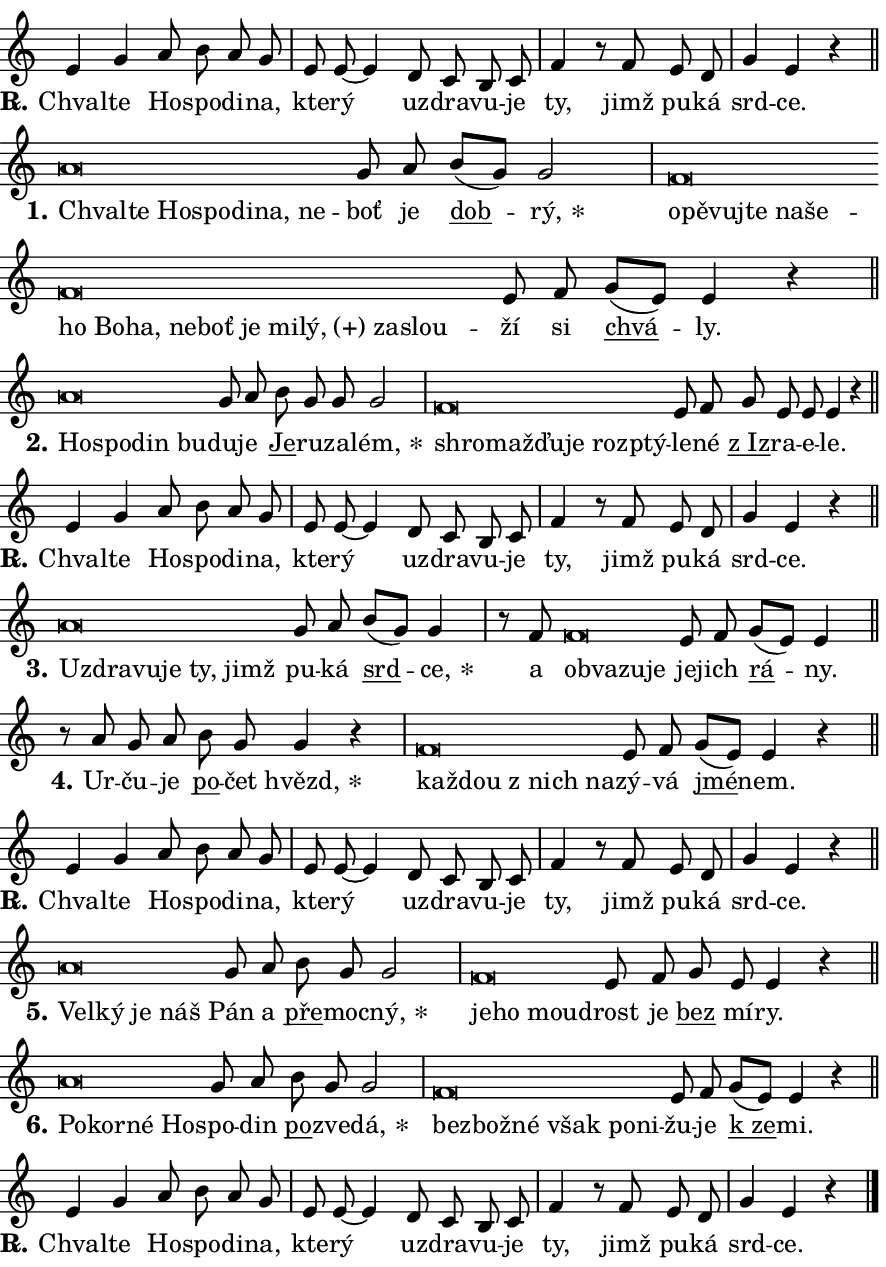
\version "2.24.0"
\header { tagline = "" }
\paper {
  indent = 0\cm
  top-margin = 0\cm
  right-margin = 0.13\cm % to fit lyric hyphens
  bottom-margin = 0\cm
  left-margin = 0\cm
  paper-width = 15\cm
  page-breaking = #ly:one-page-breaking
  system-system-spacing.basic-distance = #11
  score-system-spacing.basic-distance = #11
  ragged-last = ##f
}


%% Author: Thomas Morley
%% https://lists.gnu.org/archive/html/lilypond-user/2020-05/msg00002.html
#(define (line-position grob)
"Returns position of @var[grob} in current system:
   @code{'start}, if at first time-step
   @code{'end}, if at last time-step
   @code{'middle} otherwise
"
  (let* ((col (ly:item-get-column grob))
         (ln (ly:grob-object col 'left-neighbor))
         (rn (ly:grob-object col 'right-neighbor))
         (col-to-check-left (if (ly:grob? ln) ln col))
         (col-to-check-right (if (ly:grob? rn) rn col))
         (break-dir-left
           (and
             (ly:grob-property col-to-check-left 'non-musical #f)
             (ly:item-break-dir col-to-check-left)))
         (break-dir-right
           (and
             (ly:grob-property col-to-check-right 'non-musical #f)
             (ly:item-break-dir col-to-check-right))))
        (cond ((eqv? 1 break-dir-left) 'start)
              ((eqv? -1 break-dir-right) 'end)
              (else 'middle))))

#(define (tranparent-at-line-position vctor)
  (lambda (grob)
  "Relying on @code{line-position} select the relevant enry from @var{vctor}.
Used to determine transparency,"
    (case (line-position grob)
      ((end) (not (vector-ref vctor 0)))
      ((middle) (not (vector-ref vctor 1)))
      ((start) (not (vector-ref vctor 2))))))

noteHeadBreakVisibility =
#(define-music-function (break-visibility)(vector?)
"Makes @code{NoteHead}s transparent relying on @var{break-visibility}"
#{
  \override NoteHead.transparent =
    #(tranparent-at-line-position break-visibility)
#})

#(define delete-ledgers-for-transparent-note-heads
  (lambda (grob)
    "Reads whether a @code{NoteHead} is transparent.
If so this @code{NoteHead} is removed from @code{'note-heads} from
@var{grob}, which is supposed to be @code{LedgerLineSpanner}.
As a result ledgers are not printed for this @code{NoteHead}"
    (let* ((nhds-array (ly:grob-object grob 'note-heads))
           (nhds-list
             (if (ly:grob-array? nhds-array)
                 (ly:grob-array->list nhds-array)
                 '()))
           ;; Relies on the transparent-property being done before
           ;; Staff.LedgerLineSpanner.after-line-breaking is executed.
           ;; This is fragile ...
           (to-keep
             (remove
               (lambda (nhd)
                 (ly:grob-property nhd 'transparent #f))
               nhds-list)))
      ;; TODO find a better method to iterate over grob-arrays, similiar
      ;; to filter/remove etc for lists
      ;; For now rebuilt from scratch
      (set! (ly:grob-object grob 'note-heads)  '())
      (for-each
        (lambda (nhd)
          (ly:pointer-group-interface::add-grob grob 'note-heads nhd))
        to-keep))))

squashNotes = {
  \override NoteHead.X-extent = #'(-0.2 . 0.2)
  \override NoteHead.Y-extent = #'(-0.75 . 0)
  \override NoteHead.stencil =
    #(lambda (grob)
       (let ((pos (ly:grob-property grob 'staff-position)))
         (begin
           (if (< pos -7) (display "ERROR: Lower brevis then expected\n") (display ""))
           (if (<= pos -6) ly:text-interface::print ly:note-head::print))))
}
unSquashNotes = {
  \revert NoteHead.X-extent
  \revert NoteHead.Y-extent
  \revert NoteHead.stencil
}

hideNotes = \noteHeadBreakVisibility #begin-of-line-visible
unHideNotes = \noteHeadBreakVisibility #all-visible

% work-around for resetting accidentals
% https://lilypond.org/doc/v2.23/Documentation/notation/displaying-rhythms#unmetered-music
cadenzaMeasure = {
  \cadenzaOff
  \partial 1024 s1024
  \cadenzaOn
}

#(define-markup-command (accent layout props text) (markup?)
  "Underline accented syllable"
  (interpret-markup layout props
    #{\markup \override #'(offset . 4.3) \underline { #text }#}))

responsum = \markup \concat {
  "R" \hspace #-1.05 \path #0.1 #'((moveto 0 0.07) (lineto 0.9 0.8)) \hspace #0.05 "."
}

spaceSize = #0.6828661417322834 % exact space size for TeX Gyre Schola

\layout {
  \context {
    \Staff
    \remove "Time_signature_engraver"
    \override LedgerLineSpanner.after-line-breaking = #delete-ledgers-for-transparent-note-heads
  }
  \context {
    \Lyrics {
      \override LyricSpace.minimum-distance = \spaceSize
      \override LyricText.font-name = #"TeX Gyre Schola"
      \override LyricText.font-size = 1
      \override StanzaNumber.font-name = #"TeX Gyre Schola Bold"
      \override StanzaNumber.font-size = 1
    }
  }
  \context {
    \Score 
    \override NoteHead.text =
      #(lambda (grob) 
        (let ((pos (ly:grob-property grob 'staff-position)))
          #{\markup {
            \combine
              \halign #-0.55 \raise #(if (= pos -6) 0 0.5) \override #'(thickness . 2) \draw-line #'(3.2 . 0)
              \musicglyph "noteheads.sM1"
          }#}))
  }
}

% magnetic-lyrics.ily
%
%   written by
%     Jean Abou Samra <jean@abou-samra.fr>
%     Werner Lemberg <wl@gnu.org>
%
%   adapted by
%     Jiri Hon <jiri.hon@gmail.com>
%
% Version 2022-Apr-15

% https://www.mail-archive.com/lilypond-user@gnu.org/msg149350.html

#(define (Left_hyphen_pointer_engraver context)
   "Collect syllable-hyphen-syllable occurrences in lyrics and store
them in properties.  This engraver only looks to the left.  For
example, if the lyrics input is @code{foo -- bar}, it does the
following.

@itemize @bullet
@item
Set the @code{text} property of the @code{LyricHyphen} grob between
@q{foo} and @q{bar} to @code{foo}.

@item
Set the @code{left-hyphen} property of the @code{LyricText} grob with
text @q{foo} to the @code{LyricHyphen} grob between @q{foo} and
@q{bar}.
@end itemize

Use this auxiliary engraver in combination with the
@code{lyric-@/text::@/apply-@/magnetic-@/offset!} hook."
   (let ((hyphen #f)
         (text #f))
     (make-engraver
      (acknowledgers
       ((lyric-syllable-interface engraver grob source-engraver)
        (set! text grob)))
      (end-acknowledgers
       ((lyric-hyphen-interface engraver grob source-engraver)
        ;(when (not (grob::has-interface grob 'lyric-space-interface))
          (set! hyphen grob)));)
      ((stop-translation-timestep engraver)
       (when (and text hyphen)
         (ly:grob-set-object! text 'left-hyphen hyphen))
       (set! text #f)
       (set! hyphen #f)))))

#(define (lyric-text::apply-magnetic-offset! grob)
   "If the space between two syllables is less than the value in
property @code{LyricText@/.details@/.squash-threshold}, move the right
syllable to the left so that it gets concatenated with the left
syllable.

Use this function as a hook for
@code{LyricText@/.after-@/line-@/breaking} if the
@code{Left_@/hyphen_@/pointer_@/engraver} is active."
   (let ((hyphen (ly:grob-object grob 'left-hyphen #f)))
     (when hyphen
       (let ((left-text (ly:spanner-bound hyphen LEFT)))
         (when (grob::has-interface left-text 'lyric-syllable-interface)
           (let* ((common (ly:grob-common-refpoint grob left-text X))
                  (this-x-ext (ly:grob-extent grob common X))
                  (left-x-ext
                   (begin
                     ;; Trigger magnetism for left-text.
                     (ly:grob-property left-text 'after-line-breaking)
                     (ly:grob-extent left-text common X)))
                  ;; `delta` is the gap width between two syllables.
                  (delta (- (interval-start this-x-ext)
                            (interval-end left-x-ext)))
                  (details (ly:grob-property grob 'details))
                  (threshold (assoc-get 'squash-threshold details 0.2)))
             (when (< delta threshold)
               (let* (;; We have to manipulate the input text so that
                      ;; ligatures crossing syllable boundaries are not
                      ;; disabled.  For languages based on the Latin
                      ;; script this is essentially a beautification.
                      ;; However, for non-Western scripts it can be a
                      ;; necessity.
                      (lt (ly:grob-property left-text 'text))
                      (rt (ly:grob-property grob 'text))
                      (is-space (grob::has-interface hyphen 'lyric-space-interface))
                      (space (if is-space " " ""))
                      (extra-delta (if is-space spaceSize 0))
                      ;; Append new syllable.
                      (ltrt-space (if (and (string? lt) (string? rt))
                                (string-append lt space rt)
                                (make-concat-markup (list lt space rt))))
                      ;; Right-align `ltrt` to the right side.
                      (ltrt-space-markup (grob-interpret-markup
                               grob
                               (make-translate-markup
                                (cons (interval-length this-x-ext) 0)
                                (make-right-align-markup ltrt-space)))))
                 (begin
                   ;; Don't print `left-text`.
                   (ly:grob-set-property! left-text 'stencil #f)
                   ;; Set text and stencil (which holds all collected
                   ;; syllables so far) and shift it to the left.
                   (ly:grob-set-property! grob 'text ltrt-space)
                   (ly:grob-set-property! grob 'stencil ltrt-space-markup)
                   (ly:grob-translate-axis! grob (- (- delta extra-delta)) X))))))))))


#(define (lyric-hyphen::displace-bounds-first grob)
   ;; Make very sure this callback isn't triggered too early.
   (let ((left (ly:spanner-bound grob LEFT))
         (right (ly:spanner-bound grob RIGHT)))
     (ly:grob-property left 'after-line-breaking)
     (ly:grob-property right 'after-line-breaking)
     (ly:lyric-hyphen::print grob)))

squashThreshold = #0.4

\layout {
  \context {
    \Lyrics
    \consists #Left_hyphen_pointer_engraver
    \override LyricText.after-line-breaking =
      #lyric-text::apply-magnetic-offset!
    \override LyricHyphen.stencil = #lyric-hyphen::displace-bounds-first
    \override LyricText.details.squash-threshold = \squashThreshold
    \override LyricHyphen.minimum-distance = 0
    \override LyricHyphen.minimum-length = \squashThreshold
  }
}

squashText = \override LyricText.details.squash-threshold = 9999
unSquashText = \override LyricText.details.squash-threshold = \squashThreshold

leftText = \override LyricText.self-alignment-X = #LEFT
unLeftText = \revert LyricText.self-alignment-X

starOffset = #(lambda (grob) 
                (let ((x_offset (ly:self-alignment-interface::aligned-on-x-parent grob)))
                  (if (= x_offset 0) 0 (+ x_offset 1.2))))

star = #(define-music-function (syllable)(string?)
"Append star separator at the end of a syllable"
#{
  \once \override LyricText.X-offset = #starOffset
  \lyricmode { \markup {
    #syllable
    \override #'((font-name . "TeX Gyre Schola Bold")) \hspace #0.2 \lower #0.65 \larger "*"
  } }
#})

starAccent = #(define-music-function (syllable)(string?)
"Append star separator at the end of a syllable and make accent"
#{
  \once \override LyricText.X-offset = #starOffset
  \lyricmode { \markup {
    \accent #syllable
    \override #'((font-name . "TeX Gyre Schola Bold")) \hspace #0.2 \lower #0.65 \larger "*"
  } }
#})

breath = #(define-music-function (syllable)(string?)
"Append breathing indicator at the end of a syllable"
#{
  \lyricmode { \markup { #syllable "+" } }
#})

optionalBreath = #(define-music-function (syllable)(string?)
"Append optional breathing indicator at the end of a syllable"
#{
  \lyricmode { \markup { #syllable "(+)" } }
#})


\score {
    <<
        \new Voice = "melody" { \cadenzaOn \key c \major \relative { e'4 g a8 b a g \cadenzaMeasure \bar "|" e e~ e4 \bar "" d8 c b c \cadenzaMeasure \bar "|" f4 r8 f e d \cadenzaMeasure \bar "|" g4 e r4 \cadenzaMeasure \bar "||" \break } }
        \new Lyrics \lyricsto "melody" { \lyricmode { \set stanza = \responsum
Chval -- te Ho -- spo -- di -- na, kte -- rý uz -- dra -- vu -- je ty, jimž pu -- ká srd -- ce. } }
    >>
    \layout {}
}

\score {
    <<
        \new Voice = "melody" { \cadenzaOn \key c \major \relative { \squashNotes a'\breve*1/16 \hideNotes \breve*1/16 \bar "" \breve*1/16 \bar "" \breve*1/16 \bar "" \breve*1/16 \bar "" \breve*1/16 \breve*1/16 \bar "" \unHideNotes \unSquashNotes g8 a \bar "" b[( g)] g2 \cadenzaMeasure \bar "|" \squashNotes f\breve*1/16 \hideNotes \breve*1/16 \bar "" \breve*1/16 \bar "" \breve*1/16 \bar "" \breve*1/16 \bar "" \breve*1/16 \bar "" \breve*1/16 \bar "" \breve*1/16 \bar "" \breve*1/16 \bar "" \breve*1/16 \bar "" \breve*1/16 \bar "" \breve*1/16 \bar "" \breve*1/16 \bar "" \breve*1/16 \bar "" \breve*1/16 \breve*1/16 \bar "" \unHideNotes \unSquashNotes e8 f \bar "" g[( e)] e4 r \cadenzaMeasure \bar "||" \break } }
        \new Lyrics \lyricsto "melody" { \lyricmode { \set stanza = "1."
\leftText Chval -- \squashText te Ho -- spo -- di -- na, ne -- \unLeftText \unSquashText boť je \markup \accent dob -- \star rý, \leftText o -- \squashText pě -- vuj -- te na -- še -- ho Bo -- ha, ne -- boť je mi -- \optionalBreath lý, za -- slou -- \unLeftText \unSquashText ží si \markup \accent chvá -- ly. } }
    >>
    \layout {}
}

\score {
    <<
        \new Voice = "melody" { \cadenzaOn \key c \major \relative { \squashNotes a'\breve*1/16 \hideNotes \breve*1/16 \bar "" \breve*1/16 \breve*1/16 \bar "" \unHideNotes \unSquashNotes g8 a \bar "" b g g g2 \cadenzaMeasure \bar "|" \squashNotes f\breve*1/16 \hideNotes \breve*1/16 \bar "" \breve*1/16 \bar "" \breve*1/16 \breve*1/16 \bar "" \unHideNotes \unSquashNotes e8 f \bar "" g e e e4 r \cadenzaMeasure \bar "||" \break } }
        \new Lyrics \lyricsto "melody" { \lyricmode { \set stanza = "2."
\leftText Ho -- \squashText spo -- din bu -- \unLeftText \unSquashText du -- je \markup \accent Je -- ru -- za -- \star lém, \leftText shro -- \squashText mažďu -- je roz -- ptý -- \unLeftText \unSquashText le -- né \markup \accent "z Iz" -- ra -- e -- le. } }
    >>
    \layout {}
}

\score {
    <<
        \new Voice = "melody" { \cadenzaOn \key c \major \relative { e'4 g a8 b a g \cadenzaMeasure \bar "|" e e~ e4 \bar "" d8 c b c \cadenzaMeasure \bar "|" f4 r8 f e d \cadenzaMeasure \bar "|" g4 e r4 \cadenzaMeasure \bar "||" \break } }
        \new Lyrics \lyricsto "melody" { \lyricmode { \set stanza = \responsum
Chval -- te Ho -- spo -- di -- na, kte -- rý uz -- dra -- vu -- je ty, jimž pu -- ká srd -- ce. } }
    >>
    \layout {}
}

\score {
    <<
        \new Voice = "melody" { \cadenzaOn \key c \major \relative { \squashNotes a'\breve*1/16 \hideNotes \breve*1/16 \bar "" \breve*1/16 \bar "" \breve*1/16 \bar "" \breve*1/16 \breve*1/16 \bar "" \unHideNotes \unSquashNotes g8 a \bar "" b[( g)] g4 \cadenzaMeasure \bar "|" r8 f \squashNotes f\breve*1/16 \hideNotes \breve*1/16 \bar "" \breve*1/16 \breve*1/16 \bar "" \unHideNotes \unSquashNotes e8 f \bar "" g[( e)] e4 \cadenzaMeasure \bar "||" \break } }
        \new Lyrics \lyricsto "melody" { \lyricmode { \set stanza = "3."
\leftText Uz -- \squashText dra -- vu -- je ty, jimž \unLeftText \unSquashText pu -- ká \markup \accent srd -- \star ce, a \leftText ob -- \squashText va -- zu -- je \unLeftText \unSquashText je -- jich \markup \accent rá -- ny. } }
    >>
    \layout {}
}

\score {
    <<
        \new Voice = "melody" { \cadenzaOn \key c \major \relative { r8 a' g8 a \bar "" b g g4 r \cadenzaMeasure \bar "|" \squashNotes f\breve*1/16 \hideNotes \breve*1/16 \bar "" \breve*1/16 \breve*1/16 \bar "" \unHideNotes \unSquashNotes e8 f \bar "" g[( e)] e4 r \cadenzaMeasure \bar "||" \break } }
        \new Lyrics \lyricsto "melody" { \lyricmode { \set stanza = "4."
Ur -- ču -- je \markup \accent po -- čet \star hvězd, \leftText kaž -- \squashText dou "z nich" na -- \unLeftText \unSquashText zý -- vá \markup \accent jmé -- nem. } }
    >>
    \layout {}
}

\score {
    <<
        \new Voice = "melody" { \cadenzaOn \key c \major \relative { e'4 g a8 b a g \cadenzaMeasure \bar "|" e e~ e4 \bar "" d8 c b c \cadenzaMeasure \bar "|" f4 r8 f e d \cadenzaMeasure \bar "|" g4 e r4 \cadenzaMeasure \bar "||" \break } }
        \new Lyrics \lyricsto "melody" { \lyricmode { \set stanza = \responsum
Chval -- te Ho -- spo -- di -- na, kte -- rý uz -- dra -- vu -- je ty, jimž pu -- ká srd -- ce. } }
    >>
    \layout {}
}

\score {
    <<
        \new Voice = "melody" { \cadenzaOn \key c \major \relative { \squashNotes a'\breve*1/16 \hideNotes \breve*1/16 \bar "" \breve*1/16 \breve*1/16 \bar "" \unHideNotes \unSquashNotes g8 a \bar "" b g g2 \cadenzaMeasure \bar "|" \squashNotes f\breve*1/16 \hideNotes \breve*1/16 \breve*1/16 \bar "" \unHideNotes \unSquashNotes e8 f \bar "" g e e4 r \cadenzaMeasure \bar "||" \break } }
        \new Lyrics \lyricsto "melody" { \lyricmode { \set stanza = "5."
\leftText Vel -- \squashText ký je náš \unLeftText \unSquashText Pán a \markup \accent pře -- moc -- \star ný, \leftText je -- \squashText ho mou -- \unLeftText \unSquashText drost je \markup \accent bez mí -- ry. } }
    >>
    \layout {}
}

\score {
    <<
        \new Voice = "melody" { \cadenzaOn \key c \major \relative { \squashNotes a'\breve*1/16 \hideNotes \breve*1/16 \bar "" \breve*1/16 \breve*1/16 \bar "" \unHideNotes \unSquashNotes g8 a \bar "" b g g2 \cadenzaMeasure \bar "|" \squashNotes f\breve*1/16 \hideNotes \breve*1/16 \bar "" \breve*1/16 \bar "" \breve*1/16 \bar "" \breve*1/16 \breve*1/16 \bar "" \unHideNotes \unSquashNotes e8 f \bar "" g[( e)] e4 r \cadenzaMeasure \bar "||" \break } }
        \new Lyrics \lyricsto "melody" { \lyricmode { \set stanza = "6."
\leftText Po -- \squashText kor -- né Ho -- \unLeftText \unSquashText spo -- din \markup \accent po -- zve -- \star dá, \leftText bez -- \squashText bož -- né však po -- ni -- \unLeftText \unSquashText žu -- je \markup \accent "k ze" -- mi. } }
    >>
    \layout {}
}

\score {
    <<
        \new Voice = "melody" { \cadenzaOn \key c \major \relative { e'4 g a8 b a g \cadenzaMeasure \bar "|" e e~ e4 \bar "" d8 c b c \cadenzaMeasure \bar "|" f4 r8 f e d \cadenzaMeasure \bar "|" g4 e r4 \cadenzaMeasure \bar "||" \break } \bar "|." }
        \new Lyrics \lyricsto "melody" { \lyricmode { \set stanza = \responsum
Chval -- te Ho -- spo -- di -- na, kte -- rý uz -- dra -- vu -- je ty, jimž pu -- ká srd -- ce. } }
    >>
    \layout {}
}
